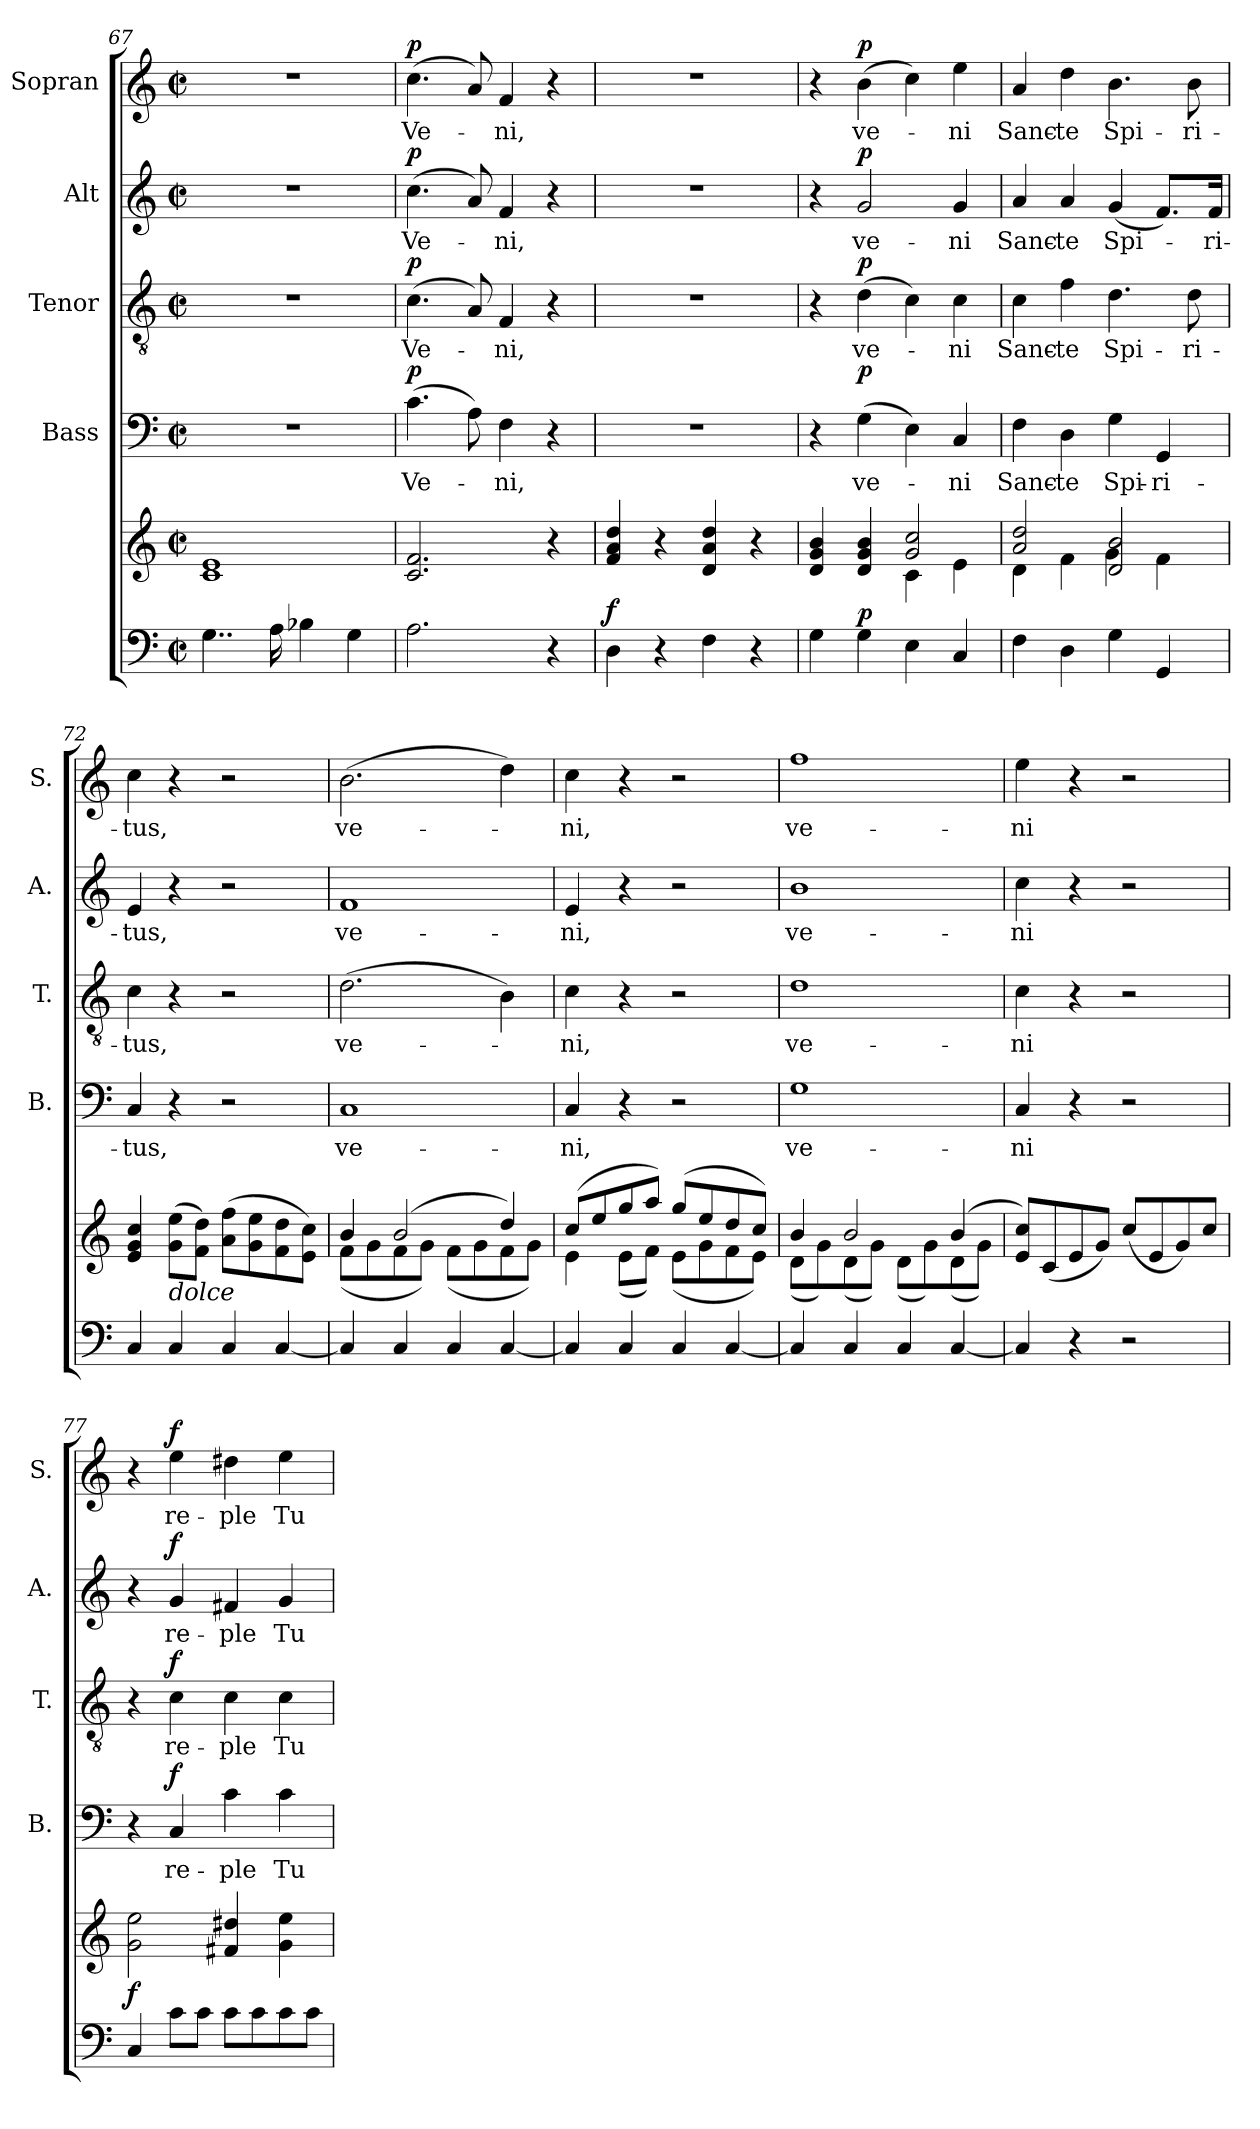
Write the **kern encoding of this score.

**kern	**kern	**dynam	**kern	**text	**dynam	**kern	**text	**dynam	**kern	**text	**dynam	**kern	**text	**dynam
*part5	*part5	*part5	*part4	*part4	*part4	*part3	*part3	*part3	*part2	*part2	*part2	*part1	*part1	*part1
*staff6	*staff5	*staff5/6	*staff4	*staff4	*staff4	*staff3	*staff3	*staff3	*staff2	*staff2	*staff2	*staff1	*staff1	*staff1
*	*	*	*I"Bass	*	*	*I"Tenor	*	*	*I"Alt	*	*	*I"Sopran	*	*
*	*	*	*I'B.	*	*	*I'T.	*	*	*I'A.	*	*	*I'S.	*	*
*clefF4	*clefG2	*	*clefF4	*	*	*clefGv2	*	*	*clefG2	*	*	*clefG2	*	*
*k[]	*k[]	*	*k[]	*	*	*k[]	*	*	*k[]	*	*	*k[]	*	*
*C:	*C:	*	*C:	*	*	*C:	*	*	*C:	*	*	*C:	*	*
*M2/2	*M2/2	*	*M2/2	*	*	*M2/2	*	*	*M2/2	*	*	*M2/2	*	*
*met(c|)	*met(c|)	*	*met(c|)	*	*	*met(c|)	*	*	*met(c|)	*	*	*met(c|)	*	*
=67	=67	=67	=67	=67	=67	=67	=67	=67	=67	=67	=67	=67	=67	=67
4..G\	1c 1e	.	1r	.	.	1r	.	.	1r	.	.	1r	.	.
16A\	.	.	.	.	.	.	.	.	.	.	.	.	.	.
4B-X\	.	.	.	.	.	.	.	.	.	.	.	.	.	.
4G\	.	.	.	.	.	.	.	.	.	.	.	.	.	.
!!LO:PB:g=z
=68	=68	=68	=68	=68	=68	=68	=68	=68	=68	=68	=68	=68	=68	=68
!	!	!	!	!LO:LY:b	!LO:DY:a	!	!LO:LY:b	!LO:DY:a	!	!LO:LY:b	!LO:DY:a	!	!LO:LY:b	!LO:DY:a
2.A\	2.c/ 2.f/	.	(>4.c\	Ve-	p	(>4.c\	Ve-	p	(>4.cc\	Ve-	p	(>4.cc\	Ve-	p
.	.	.	8A\)	.	.	8A/)	.	.	8a/)	.	.	8a/)	.	.
!	!	!	!	!LO:LY:b	!	!	!LO:LY:b	!	!	!LO:LY:b	!	!	!LO:LY:b	!
.	.	.	4F\	-ni,	.	4F/	-ni,	.	4f/	-ni,	.	4f/	-ni,	.
4r	4r	.	4r	.	.	4r	.	.	4r	.	.	4r	.	.
=69	=69	=69	=69	=69	=69	=69	=69	=69	=69	=69	=69	=69	=69	=69
!	!	!LO:DY:a=2	!	!	!	!	!	!	!	!	!	!	!	!
4D\	4f/ 4a/ 4dd/	f	1r	.	.	1r	.	.	1r	.	.	1r	.	.
4r	4r	.	.	.	.	.	.	.	.	.	.	.	.	.
4F\	4d/ 4a/ 4dd/	.	.	.	.	.	.	.	.	.	.	.	.	.
4r	4r	.	.	.	.	.	.	.	.	.	.	.	.	.
=70	=70	=70	=70	=70	=70	=70	=70	=70	=70	=70	=70	=70	=70	=70
*	*^	*	*	*	*	*	*	*	*	*	*	*	*	*
4G\	4d/ 4g/ 4b/	2ryy	.	4r	.	.	4r	.	.	4r	.	.	4r	.	.
!	!	!	!LO:DY:a=2	!	!LO:LY:b	!LO:DY:a	!	!LO:LY:b	!LO:DY:a	!	!LO:LY:b	!LO:DY:a	!	!LO:LY:b	!LO:DY:a
4G\	4d/ 4g/ 4b/	.	p	(>4G\	ve-	p	(>4d\	ve-	p	2g/	ve-	p	(>4b\	ve-	p
4E\	2g/ 2cc/	4c\	.	4E\)	.	.	4c\)	.	.	.	.	.	4cc\)	.	.
!	!	!	!	!	!LO:LY:b	!	!	!LO:LY:b	!	!	!LO:LY:b	!	!	!LO:LY:b	!
4C/	.	4e\	.	4C/	-ni	.	4c\	-ni	.	4g/	-ni	.	4ee\	-ni	.
=71	=71	=71	=71	=71	=71	=71	=71	=71	=71	=71	=71	=71	=71	=71	=71
!	!	!	!	!	!LO:LY:b	!	!	!LO:LY:b	!	!	!LO:LY:b	!	!	!LO:LY:b	!
4F\	2a/ 2dd/	4d\	.	4F\	Sanc-	.	4c\	Sanc-	.	4a/	Sanc-	.	4a/	Sanc-	.
!	!	!	!	!	!LO:LY:b	!	!	!LO:LY:b	!	!	!LO:LY:b	!	!	!LO:LY:b	!
4D\	.	4f\	.	4D\	-te	.	4f\	-te	.	4a/	-te	.	4dd\	-te	.
!	!	!	!	!	!LO:LY:b	!	!	!LO:LY:b	!	!	!LO:LY:b	!	!	!LO:LY:b	!
4G\	2d/ 2b/	4g\	.	4G\	Spi-	.	4.d\	Spi-	.	(<4g/	Spi-	.	4.b\	Spi-	.
!	!	!	!	!	!LO:LY:b	!	!	!	!	!	!	!	!	!	!
4GG/	.	4f\	.	4GG/	-ri-	.	.	.	.	8.f/L)	.	.	.	.	.
!	!	!	!	!	!	!	!	!LO:LY:b	!	!	!	!	!	!LO:LY:b	!
.	.	.	.	.	.	.	8d\	-ri-	.	.	.	.	8b\	-ri-	.
!	!	!	!	!	!	!	!	!	!	!	!LO:LY:b	!	!	!	!
.	.	.	.	.	.	.	.	.	.	16f/Jk	-ri-	.	.	.	.
*	*v	*v	*	*	*	*	*	*	*	*	*	*	*	*	*
=72	=72	=72	=72	=72	=72	=72	=72	=72	=72	=72	=72	=72	=72	=72
!	!	!	!	!LO:LY:b	!	!	!LO:LY:b	!	!	!LO:LY:b	!	!	!LO:LY:b	!
4C/	4e/ 4g/ 4cc/	.	4C/	-tus,	.	4c\	-tus,	.	4e/	-tus,	.	4cc\	-tus,	.
!	!LO:TX:b:i:t=dolce	!	!	!	!	!	!	!	!	!	!	!	!	!
4C/	(>8g\ 8ee\L	.	4r	.	.	4r	.	.	4r	.	.	4r	.	.
.	8f\ 8dd\J)	.	.	.	.	.	.	.	.	.	.	.	.	.
4C/	(>8a\ 8ff\L	.	2r	.	.	2r	.	.	2r	.	.	2r	.	.
.	8g\ 8ee\	.	.	.	.	.	.	.	.	.	.	.	.	.
[4C/	8f\ 8dd\	.	.	.	.	.	.	.	.	.	.	.	.	.
.	8e\ 8cc\J)	.	.	.	.	.	.	.	.	.	.	.	.	.
=73	=73	=73	=73	=73	=73	=73	=73	=73	=73	=73	=73	=73	=73	=73
*	*^	*	*	*	*	*	*	*	*	*	*	*	*	*
!	!	!	!	!	!LO:LY:b	!	!	!LO:LY:b	!	!	!LO:LY:b	!	!	!LO:LY:b	!
4C/]	4b/	(<8f\L	.	1C	ve-	.	(>2.d\	ve-	.	1f	ve-	.	(>2.b\	ve-	.
.	.	8g\	.	.	.	.	.	.	.	.	.	.	.	.	.
4C/	(2b/	8f\	.	.	.	.	.	.	.	.	.	.	.	.	.
.	.	8g\J)	.	.	.	.	.	.	.	.	.	.	.	.	.
4C/	.	(<8f\L	.	.	.	.	.	.	.	.	.	.	.	.	.
.	.	8g\	.	.	.	.	.	.	.	.	.	.	.	.	.
[4C/	4dd/)	8f\	.	.	.	.	4B\)	.	.	.	.	.	4dd\)	.	.
.	.	8g\J)	.	.	.	.	.	.	.	.	.	.	.	.	.
!!LO:LB:g=z
=74	=74	=74	=74	=74	=74	=74	=74	=74	=74	=74	=74	=74	=74	=74	=74
!	!	!	!	!	!LO:LY:b	!	!	!LO:LY:b	!	!	!LO:LY:b	!	!	!LO:LY:b	!
4C/]	(>8cc/L	4e\	.	4C/	-ni,	.	4c\	-ni,	.	4e/	-ni,	.	4cc\	-ni,	.
.	8ee/	.	.	.	.	.	.	.	.	.	.	.	.	.	.
4C/	8gg/	(<8e\L	.	4r	.	.	4r	.	.	4r	.	.	4r	.	.
.	8aa/J)	8f\J)	.	.	.	.	.	.	.	.	.	.	.	.	.
4C/	(>8gg/L	(<8e\L	.	2r	.	.	2r	.	.	2r	.	.	2r	.	.
.	8ee/	8g\	.	.	.	.	.	.	.	.	.	.	.	.	.
[4C/	8dd/	8f\	.	.	.	.	.	.	.	.	.	.	.	.	.
.	8cc/J)	8e\J)	.	.	.	.	.	.	.	.	.	.	.	.	.
=75	=75	=75	=75	=75	=75	=75	=75	=75	=75	=75	=75	=75	=75	=75	=75
!	!	!	!	!	!LO:LY:b	!	!	!LO:LY:b	!	!	!LO:LY:b	!	!	!LO:LY:b	!
4C/]	4b/	(<8d\L	.	1G	ve-	.	1d	ve-	.	1b	ve-	.	1ff	ve-	.
.	.	8g\)	.	.	.	.	.	.	.	.	.	.	.	.	.
4C/	2b/	(<8d\	.	.	.	.	.	.	.	.	.	.	.	.	.
.	.	8g\J)	.	.	.	.	.	.	.	.	.	.	.	.	.
4C/	.	(<8d\L	.	.	.	.	.	.	.	.	.	.	.	.	.
.	.	8g\)	.	.	.	.	.	.	.	.	.	.	.	.	.
[4C/	(4b/	(<8d\	.	.	.	.	.	.	.	.	.	.	.	.	.
.	.	8g\J)	.	.	.	.	.	.	.	.	.	.	.	.	.
=76	=76	=76	=76	=76	=76	=76	=76	=76	=76	=76	=76	=76	=76	=76	=76
!	!	!	!	!	!LO:LY:b	!	!	!LO:LY:b	!	!	!LO:LY:b	!	!	!LO:LY:b	!
*	*v	*v	*	*	*	*	*	*	*	*	*	*	*	*	*
4C/]	8e/ 8cc/L)	.	4C/	-ni	.	4c\	-ni	.	4cc\	-ni	.	4ee\	-ni	.
.	(<8c/	.	.	.	.	.	.	.	.	.	.	.	.	.
4r	8e/	.	4r	.	.	4r	.	.	4r	.	.	4r	.	.
.	8g/J)	.	.	.	.	.	.	.	.	.	.	.	.	.
2r	(<8cc/L	.	2r	.	.	2r	.	.	2r	.	.	2r	.	.
.	8e/	.	.	.	.	.	.	.	.	.	.	.	.	.
.	8g/)	.	.	.	.	.	.	.	.	.	.	.	.	.
.	8cc/J	.	.	.	.	.	.	.	.	.	.	.	.	.
=77	=77	=77	=77	=77	=77	=77	=77	=77	=77	=77	=77	=77	=77	=77
!	!	!LO:DY:a=2	!	!	!	!	!	!	!	!	!	!	!	!
4C/	2g\ 2ee\	f	4r	.	.	4r	.	.	4r	.	.	4r	.	.
!	!	!	!	!LO:LY:b	!LO:DY:a	!	!LO:LY:b	!LO:DY:a	!	!LO:LY:b	!LO:DY:a	!	!LO:LY:b	!LO:DY:a
8c\L	.	.	4C/	re-	f	4c\	re-	f	4g/	re-	f	4ee\	re-	f
8c\J	.	.	.	.	.	.	.	.	.	.	.	.	.	.
!	!	!	!	!LO:LY:b	!	!	!LO:LY:b	!	!	!LO:LY:b	!	!	!LO:LY:b	!
8c\L	4f#X/ 4dd#X/	.	4c\	-ple	.	4c\	-ple	.	4f#X/	-ple	.	4dd#X\	-ple	.
8c\	.	.	.	.	.	.	.	.	.	.	.	.	.	.
!	!	!	!	!LO:LY:b	!	!	!LO:LY:b	!	!	!LO:LY:b	!	!	!LO:LY:b	!
8c\	4g\ 4ee\	.	4c\	Tu-	.	4c\	Tu-	.	4g/	Tu-	.	4ee\	Tu-	.
8c\J	.	.	.	.	.	.	.	.	.	.	.	.	.	.
=	=	=	=	=	=	=	=	=	=	=	=	=	=	=
*-	*-	*-	*-	*-	*-	*-	*-	*-	*-	*-	*-	*-	*-	*-
